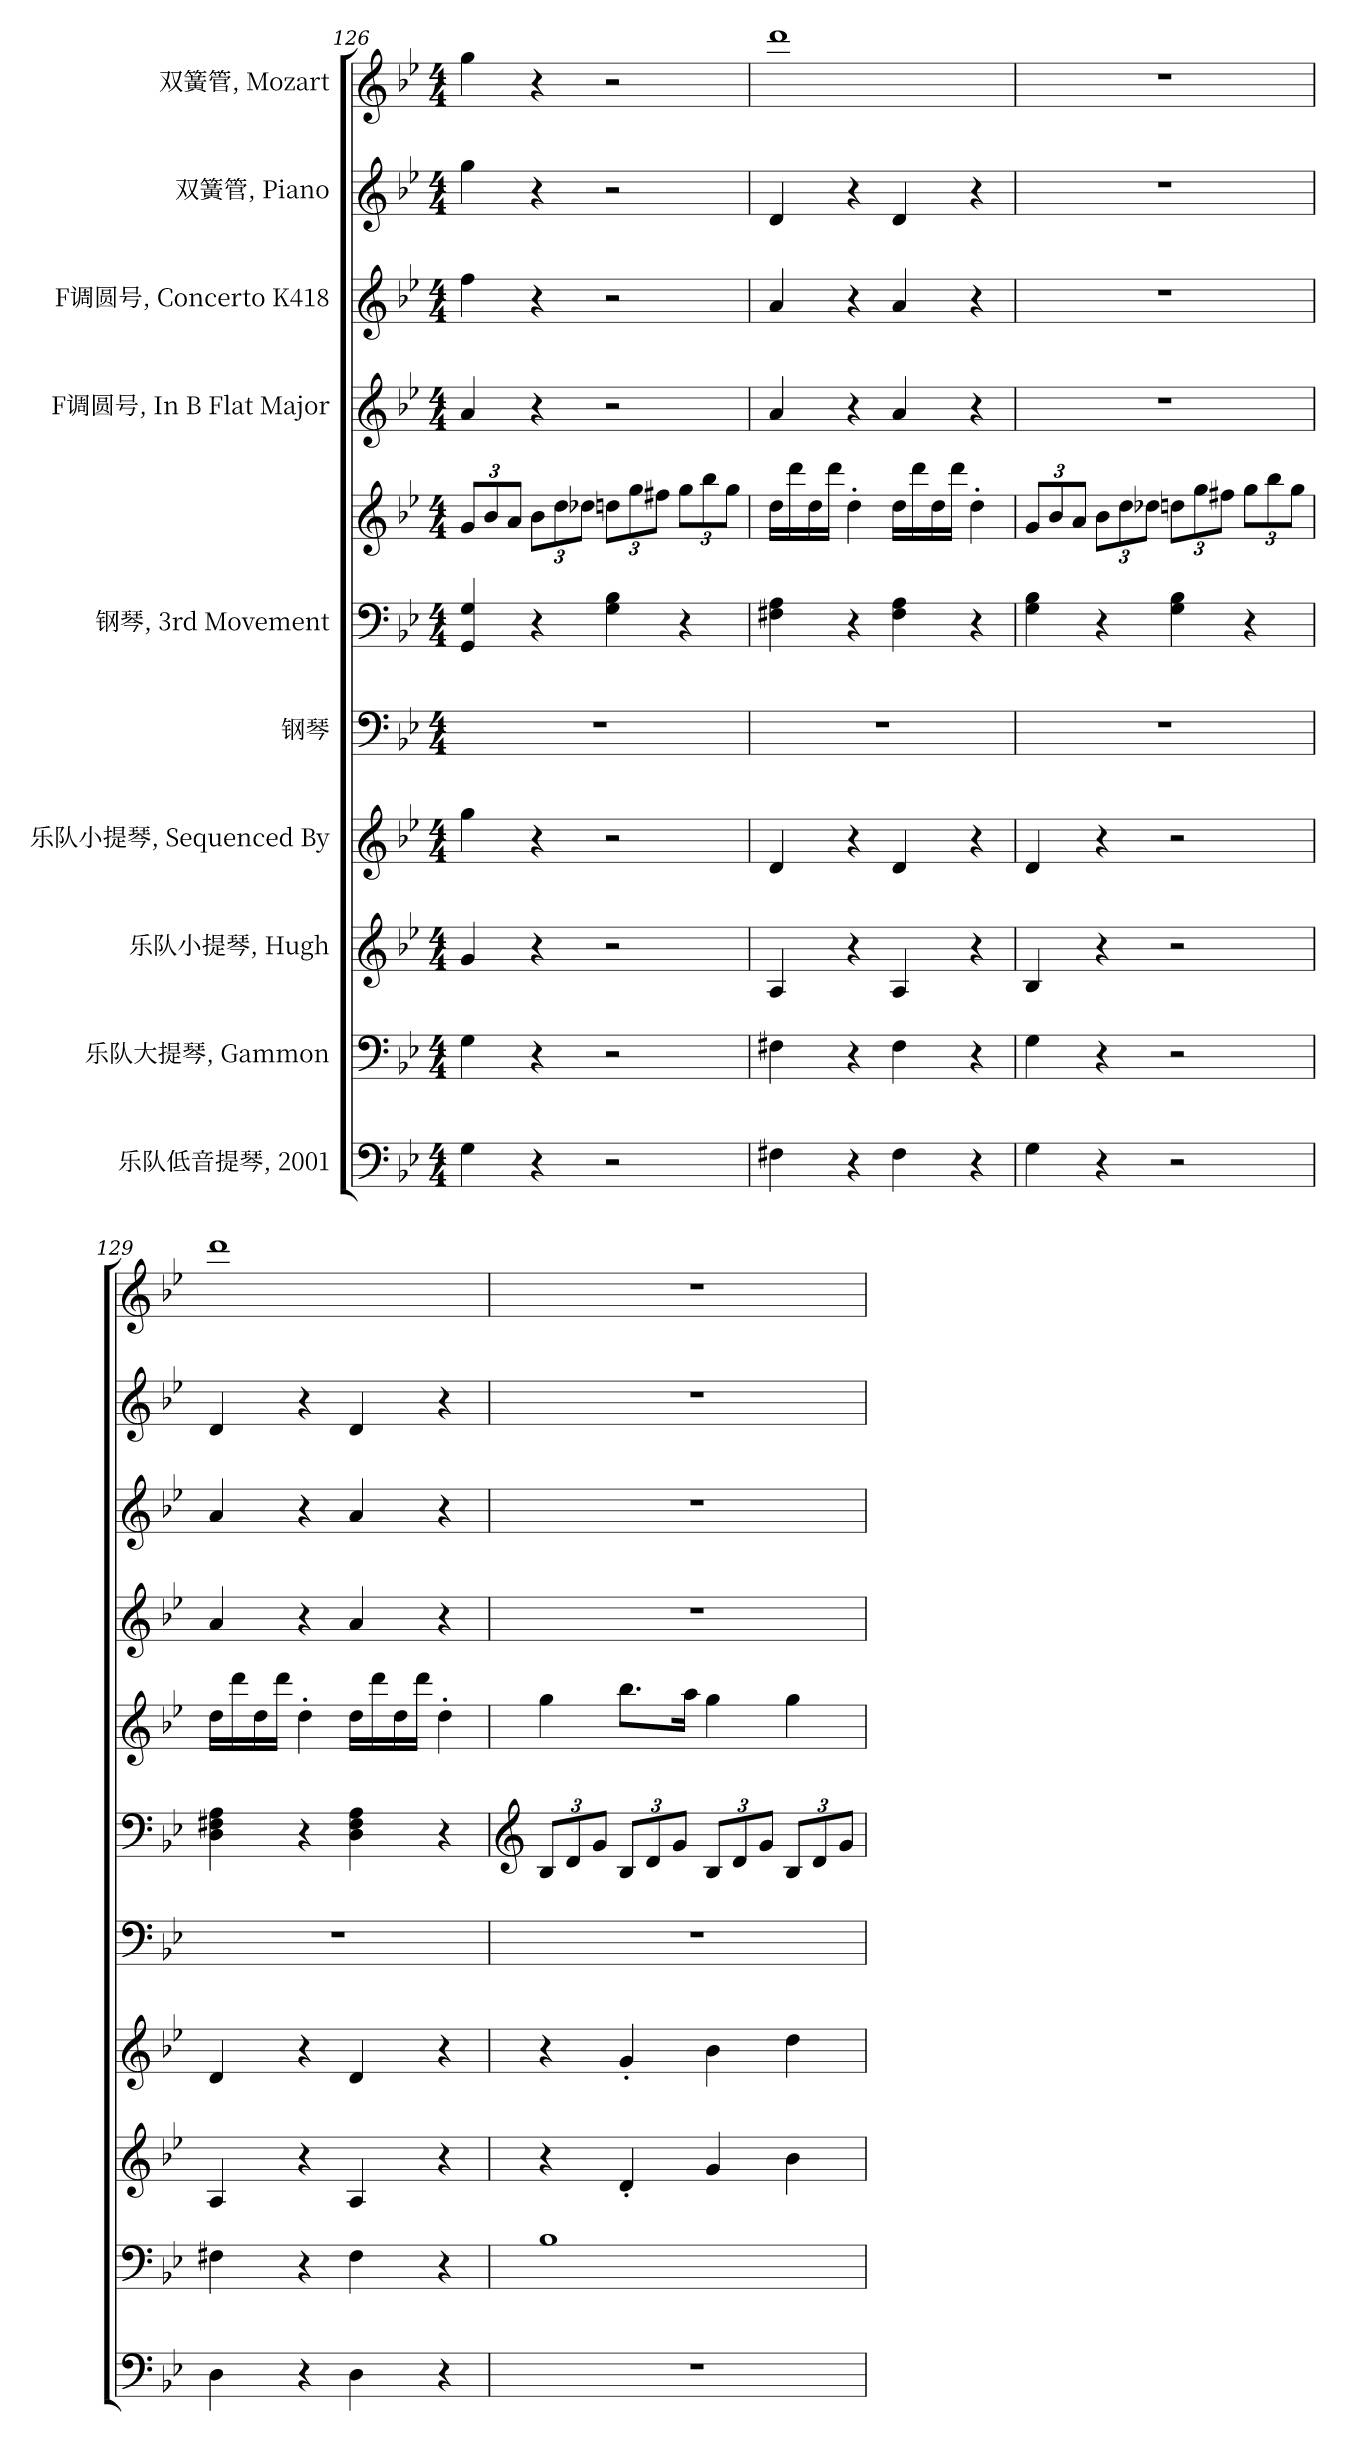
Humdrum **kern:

**kern	**kern	**kern	**kern	**kern	**kern	**kern	**kern	**kern	**kern	**kern
*part10	*part9	*part8	*part7	*part6	*part5	*part5	*part4	*part3	*part2	*part1
*staff11	*staff10	*staff9	*staff8	*staff7	*staff6	*staff5	*staff4	*staff3	*staff2	*staff1
*I"乐队低音提琴, 2001	*I"乐队大提琴, Gammon	*I"乐队小提琴,  Hugh	*I"乐队小提琴, Sequenced By	*I"钢琴	*I"钢琴, 3rd Movement	*	*I"F调圆号, In B Flat Major	*I"F调圆号, Concerto K418	*I"双簧管,  Piano	*I"双簧管,  Mozart
!!LO:PB:g=z
*clefF4	*clefF4	*clefG2	*clefG2	*clefF4	*clefF4	*clefG2	*clefG2	*clefG2	*clefG2	*clefG2
*ITrd7c12	*	*	*	*	*	*	*ITrd4c7	*ITrd4c7	*	*
*k[b-e-]	*k[b-e-]	*k[b-e-]	*k[b-e-]	*k[b-e-]	*k[b-e-]	*k[b-e-]	*k[b-e-a-]	*k[b-e-a-]	*k[b-e-]	*k[b-e-]
*M4/4	*M4/4	*M4/4	*M4/4	*M4/4	*M4/4	*M4/4	*M4/4	*M4/4	*M4/4	*M4/4
*	*	*	*	*	*	*Xbrackettup	*	*	*	*
=126	=126	=126	=126	=126	=126	=126	=126	=126	=126	=126
4GG\	4G\	4g/	4gg\	1r	4GG/ 4G/	12g/L	4d/	4b-\	4gg\	4gg\
.	.	.	.	.	.	12b-/	.	.	.	.
.	.	.	.	.	.	12a/J	.	.	.	.
4r	4r	4r	4r	.	4r	12b-\L	4r	4r	4r	4r
.	.	.	.	.	.	12dd\	.	.	.	.
.	.	.	.	.	.	12dd-X\J	.	.	.	.
2r	2r	2r	2r	.	4G\ 4B-\	12ddn\L	2r	2r	2r	2r
.	.	.	.	.	.	12gg\	.	.	.	.
.	.	.	.	.	.	12ff#X\J	.	.	.	.
.	.	.	.	.	4r	12gg\L	.	.	.	.
.	.	.	.	.	.	12bb-\	.	.	.	.
.	.	.	.	.	.	12gg\J	.	.	.	.
=127	=127	=127	=127	=127	=127	=127	=127	=127	=127	=127
4FF#X\	4F#X\	4A/	4d/	1r	4F#X\ 4A\	16dd\LL	4d/	4d/	4d/	1ddd
.	.	.	.	.	.	16ddd\	.	.	.	.
.	.	.	.	.	.	16dd\	.	.	.	.
.	.	.	.	.	.	16ddd\JJ	.	.	.	.
4r	4r	4r	4r	.	4r	4dd'\	4r	4r	4r	.
4FF#\	4F#\	4A/	4d/	.	4F#\ 4A\	16dd\LL	4d/	4d/	4d/	.
.	.	.	.	.	.	16ddd\	.	.	.	.
.	.	.	.	.	.	16dd\	.	.	.	.
.	.	.	.	.	.	16ddd\JJ	.	.	.	.
4r	4r	4r	4r	.	4r	4dd'\	4r	4r	4r	.
=128	=128	=128	=128	=128	=128	=128	=128	=128	=128	=128
4GG\	4G\	4B-/	4d/	1r	4G\ 4B-\	12g/L	1r	1r	1r	1r
.	.	.	.	.	.	12b-/	.	.	.	.
.	.	.	.	.	.	12a/J	.	.	.	.
4r	4r	4r	4r	.	4r	12b-\L	.	.	.	.
.	.	.	.	.	.	12dd\	.	.	.	.
.	.	.	.	.	.	12dd-X\J	.	.	.	.
2r	2r	2r	2r	.	4G\ 4B-\	12ddn\L	.	.	.	.
.	.	.	.	.	.	12gg\	.	.	.	.
.	.	.	.	.	.	12ff#X\J	.	.	.	.
.	.	.	.	.	4r	12gg\L	.	.	.	.
.	.	.	.	.	.	12bb-\	.	.	.	.
.	.	.	.	.	.	12gg\J	.	.	.	.
!!LO:PB:g=z
=129	=129	=129	=129	=129	=129	=129	=129	=129	=129	=129
4DD\	4F#X\	4A/	4d/	1r	4D\ 4F#X\ 4A\	16dd\LL	4d/	4d/	4d/	1ddd
.	.	.	.	.	.	16ddd\	.	.	.	.
.	.	.	.	.	.	16dd\	.	.	.	.
.	.	.	.	.	.	16ddd\JJ	.	.	.	.
4r	4r	4r	4r	.	4r	4dd'\	4r	4r	4r	.
4DD\	4F#\	4A/	4d/	.	4D\ 4F#\ 4A\	16dd\LL	4d/	4d/	4d/	.
.	.	.	.	.	.	16ddd\	.	.	.	.
.	.	.	.	.	.	16dd\	.	.	.	.
.	.	.	.	.	.	16ddd\JJ	.	.	.	.
4r	4r	4r	4r	.	4r	4dd'\	4r	4r	4r	.
=130	=130	=130	=130	=130	=130	=130	=130	=130	=130	=130
*	*	*	*	*	*clefG2	*	*	*	*	*
*	*	*	*	*	*Xbrackettup	*	*	*	*	*
1r	1B-	4r	4r	1r	12B-/L	4gg\	1r	1r	1r	1r
.	.	.	.	.	12d/	.	.	.	.	.
.	.	.	.	.	12g/J	.	.	.	.	.
.	.	4d'/	4g'/	.	12B-/L	8.bb-\L	.	.	.	.
.	.	.	.	.	12d/	.	.	.	.	.
.	.	.	.	.	12g/J	.	.	.	.	.
.	.	.	.	.	.	16aa\Jk	.	.	.	.
.	.	4g/	4b-\	.	12B-/L	4gg\	.	.	.	.
.	.	.	.	.	12d/	.	.	.	.	.
.	.	.	.	.	12g/J	.	.	.	.	.
.	.	4b-\	4dd\	.	12B-/L	4gg\	.	.	.	.
.	.	.	.	.	12d/	.	.	.	.	.
.	.	.	.	.	12g/J	.	.	.	.	.
=	=	=	=	=	=	=	=	=	=	=
*-	*-	*-	*-	*-	*-	*-	*-	*-	*-	*-
